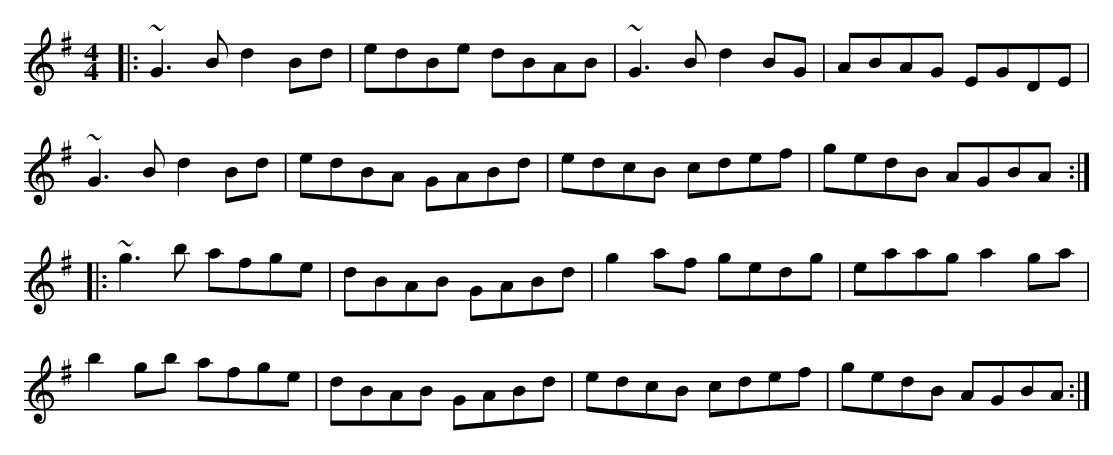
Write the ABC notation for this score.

X:1
M:4/4
K:G
|:~G3B d2Bd|edBe dBAB|~G3B d2BG|ABAG EGDE|
~G3B d2Bd|edBA GABd|edcB cdef|gedB AGBA:|:
~g3b afge|dBAB GABd|g2af gedg|eaag a2ga|
b2gb afge|dBAB GABd|edcB cdef|gedB AGBA:|
